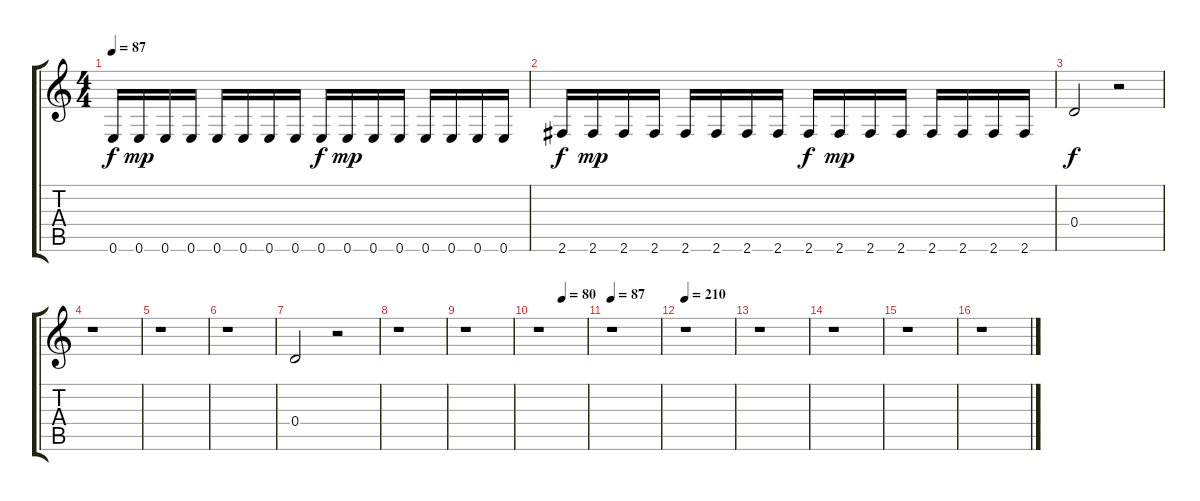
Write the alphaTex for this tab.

\track "" {instrument electricguitarclean}
\staff {score tabs}
\tuning (E4 B3 G3 D3 A2 E2) {hide}
\ts (4 4)
\tempo 87
\clef g2
\ks c
0.6.16{dy f} 0.6.16{dy mp} 0.6.16 0.6.16 0.6.16 0.6.16 0.6.16 0.6.16 0.6.16{dy f} 0.6.16{dy mp} 0.6.16 0.6.16 0.6.16 0.6.16 0.6.16 0.6.16 |
2.6.16{dy f} 2.6.16{dy mp} 2.6.16 2.6.16 2.6.16 2.6.16 2.6.16 2.6.16 2.6.16{dy f} 2.6.16{dy mp} 2.6.16 2.6.16 2.6.16 2.6.16 2.6.16 2.6.16 |
0.4.2{dy f} r.2 |
r.1 |
r.1 |
r.1 |
0.4.2 r.2 |
r.1 |
r.1 |
\tempo (80 0.5)
r.1 |
\tempo 87
r.1 |
\tempo 210
r.1 |
r.1 |
r.1 |
r.1 |
r.1
